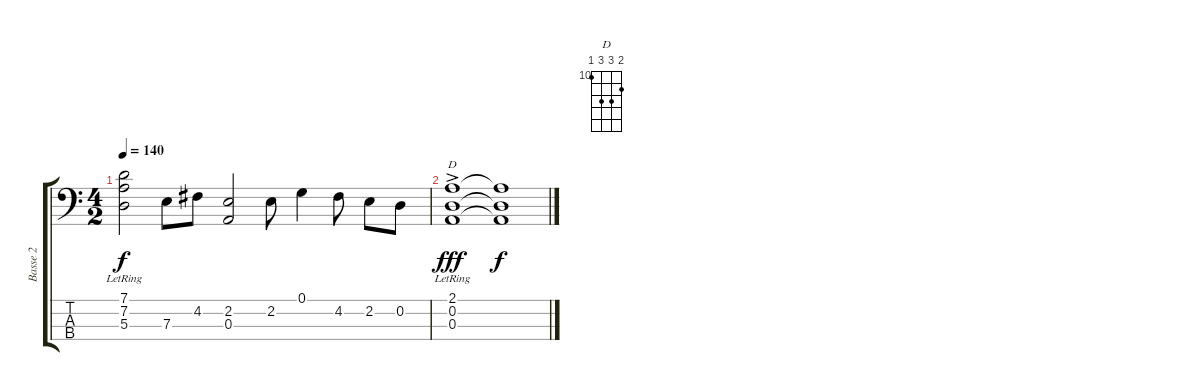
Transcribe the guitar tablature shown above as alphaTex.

\track ("Basse 2" "Basse 2") {instrument electricbasspick}
\staff {score tabs}
\tuning (G2 D2 A1 E1) {hide}
\chord ("D" 11 12 12 10) {firstfret 10}
\ts (4 2)
\tempo 140
\clef f4
\ks c
(7.1{lr} 7.2{lr} 5.3{lr}).2{dy f} 7.3.8 4.2.8 (2.2 0.3).2 2.2.8 0.1.4 4.2.8 2.2.8 0.2.8 |
(2.1 0.2{ac lr} 0.3).1{ch "D" dy fff} (2.1{t} 0.2{t} 0.3{t}).1{dy f}
